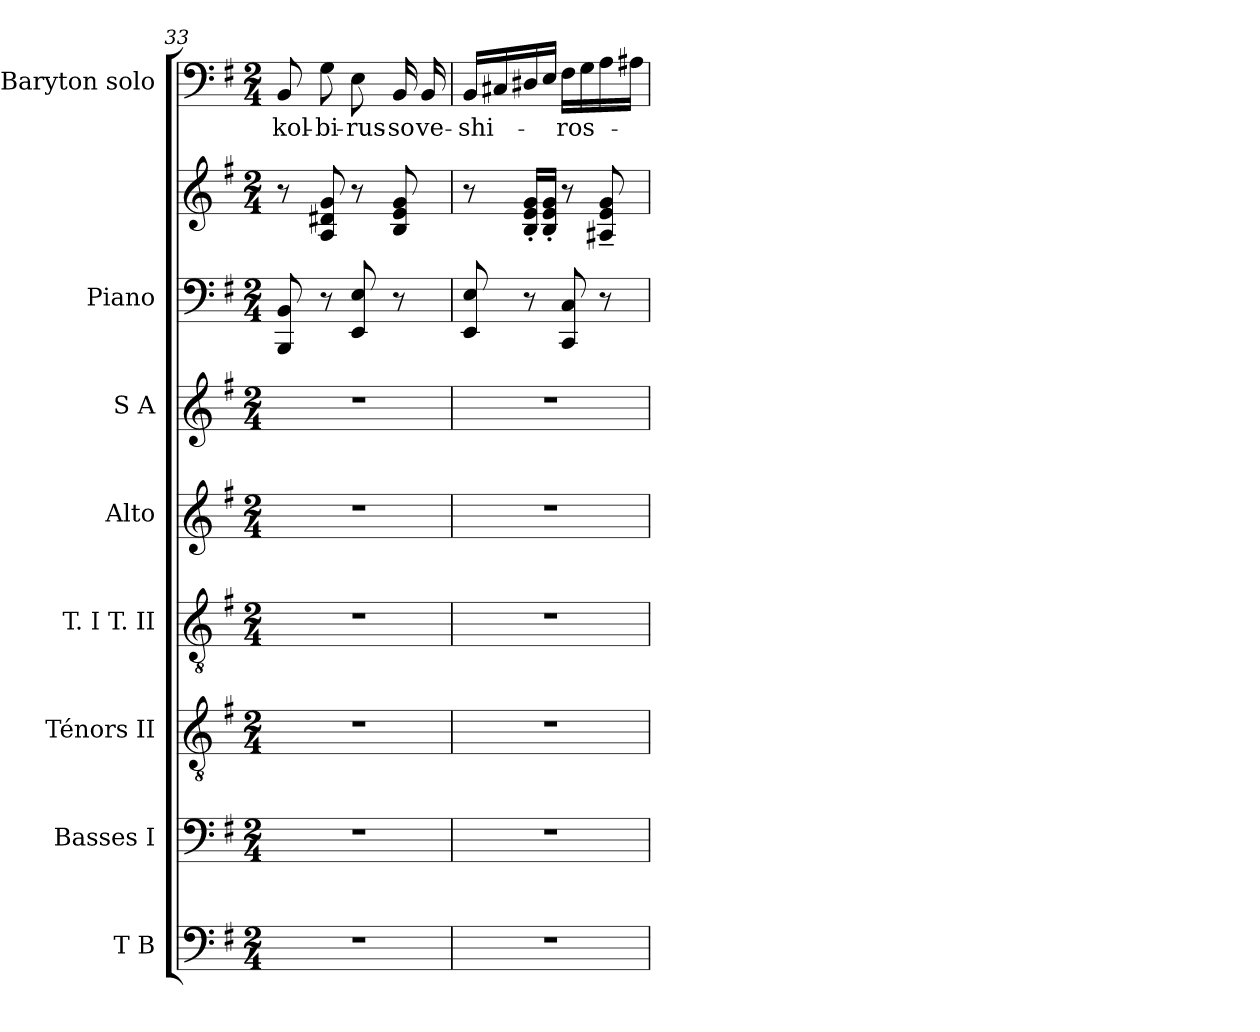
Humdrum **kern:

**kern	**kern	**kern	**kern	**kern	**kern	**kern	**kern	**kern	**text
*part8	*part7	*part6	*part5	*part4	*part3	*part2	*part2	*part1	*part1
*staff9	*staff8	*staff7	*staff6	*staff5	*staff4	*staff3	*staff2	*staff1	*staff1
*I"T B	*I"Basses I	*I"Ténors II	*I"T. I T. II	*I"Alto	*I"S A	*I"Piano	*	*I"Baryton solo	*
*I'B. 2	*I'B. 1	*I'T. 2	*I'T. 1	*I'A.	*I'S.	*I'P.	*	*I'Bar.	*
*clefF4	*clefF4	*clefGv2	*clefGv2	*clefG2	*clefG2	*clefF4	*clefG2	*clefF4	*
*	*	*ITrd7c12	*ITrd7c12	*	*	*	*	*	*
*k[f#]	*k[f#]	*k[f#]	*k[f#]	*k[f#]	*k[f#]	*k[f#]	*k[f#]	*k[f#]	*
*e:	*e:	*e:	*e:	*e:	*e:	*e:	*e:	*e:	*
*M2/4	*M2/4	*M2/4	*M2/4	*M2/4	*M2/4	*M2/4	*M2/4	*M2/4	*
=33	=33	=33	=33	=33	=33	=33	=33	=33	=33
!LO:N:vis=1	!LO:N:vis=1	!LO:N:vis=1	!LO:N:vis=1	!LO:N:vis=1	!LO:N:vis=1	!	!	!	!
!	!	!	!	!	!	!	!	!	!LO:LY:b:color=#000000
2r	2r	2r	2r	2r	2r	8BBBi/ 8BBi	8r	8BBi/	kol-
!	!	!	!	!	!	!	!	!	!LO:LY:b:color=#000000
.	.	.	.	.	.	8r	8Ai/ 8d#Xi 8gi	8Gi\	-bi-
!	!	!	!	!	!	!	!	!	!LO:LY:b:color=#000000
.	.	.	.	.	.	8EEi/ 8Ei	8r	8Ei\	-rus-
!	!	!	!	!	!	!	!	!	!LO:LY:b:color=#000000
.	.	.	.	.	.	8r	8Bi/ 8ei 8gi	16BBi/	-so
!	!	!	!	!	!	!	!	!	!LO:LY:b:color=#000000
.	.	.	.	.	.	.	.	16BBi/	ve-
=34	=34	=34	=34	=34	=34	=34	=34	=34	=34
!LO:N:vis=1	!LO:N:vis=1	!LO:N:vis=1	!LO:N:vis=1	!LO:N:vis=1	!LO:N:vis=1	!	!	!	!
!	!	!	!	!	!	!	!	!	!LO:LY:b:color=#000000
2r	2r	2r	2r	2r	2r	8EEi/ 8Ei	8r	16BBi/LL	-shi-
.	.	.	.	.	.	.	.	16C#Xi/	.
.	.	.	.	.	.	8r	16Bi/' 16ei' 16gi'LL	16D#Xi/	.
.	.	.	.	.	.	.	16Bi/' 16ei' 16gi'JJ	16Ei/JJ	.
!	!	!	!	!	!	!	!	!	!LO:LY:b:color=#000000
.	.	.	.	.	.	8CCi/ 8Ci	8r	16F#i\LL	-ros-
.	.	.	.	.	.	.	.	16Gi\	.
.	.	.	.	.	.	8r	8A#Xi/~ 8ei~ 8gi~	16Ai\	.
.	.	.	.	.	.	.	.	16A#Xi\JJ	.
=	=	=	=	=	=	=	=	=	=
*-	*-	*-	*-	*-	*-	*-	*-	*-	*-
